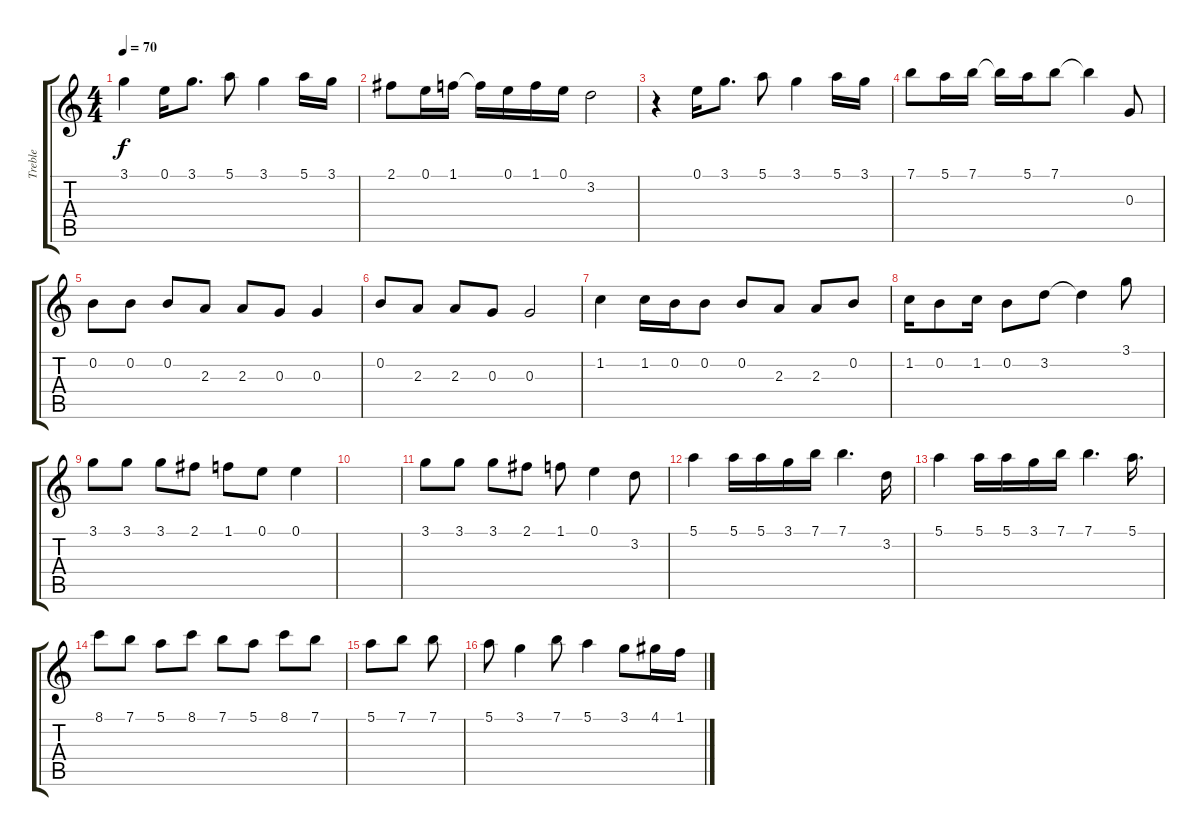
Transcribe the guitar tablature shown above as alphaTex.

\track ("Treble" "Treble") {instrument acousticguitarsteel}
\staff {score tabs}
\tuning (E4 B3 G3 D3 A2 E2) {hide}
\ts (4 4)
\tempo 70
\clef g2
\ks c
3.1{t}.4{dy f} 0.1.16 3.1.8{d} 5.1.8 3.1.4 5.1.16 3.1.16 |
2.1.8 0.1.16 1.1.16 1.1{t}.16 0.1.16 1.1.16 0.1.16 3.2.2 |
r.4 0.1.16 3.1.8{d} 5.1.8 3.1.4 5.1.16 3.1.16 |
7.1.8 5.1.16 7.1.16 7.1{t}.16 5.1.16 7.1.8 7.1{t}.4 0.3.8 |
0.2.8 0.2.8 0.2.8 2.3.8 2.3.8 0.3.8 0.3.4 |
0.2.8 2.3.8 2.3.8 0.3.8 0.3.2 |
1.2.4 1.2.16 0.2.16 0.2.8 0.2.8 2.3.8 2.3.8 0.2.8 |
1.2.16 0.2.8 1.2.16 0.2.8 3.2.8 3.2{t}.4 3.1.8 |
3.1.8 3.1.8 3.1.8 2.1.8 1.1.8 0.1.8 0.1.4 |
|
3.1.8 3.1.8 3.1.8 2.1.8 1.1.8 0.1.4 3.2.8 |
5.1.4 5.1.16 5.1.16 3.1.16 7.1.16 7.1.4{d} 3.2.16 |
5.1.4 5.1.16 5.1.16 3.1.16 7.1.16 7.1.4{d} 5.1.16{d} |
8.1.8 7.1.8 5.1.8 8.1.8 7.1.8 5.1.8 8.1.8 7.1.8 |
5.1.8 7.1.8 7.1.8 |
5.1.8 3.1.4 7.1.8 5.1.4 3.1.8 4.1.16 1.1.16
